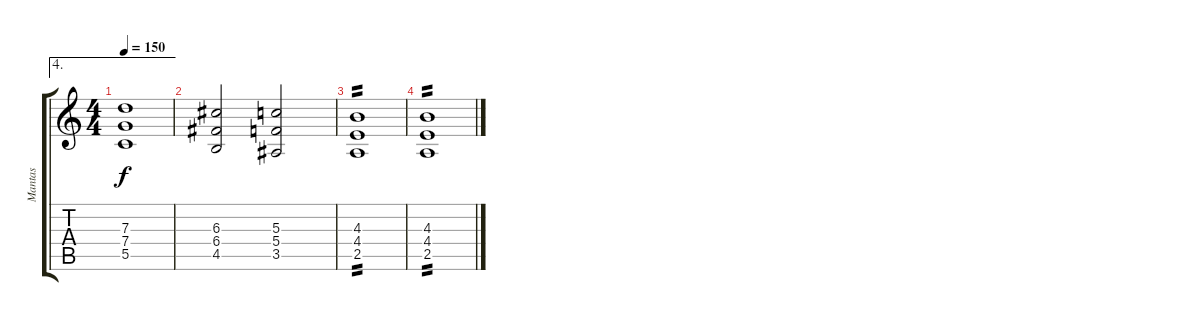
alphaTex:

\track ("Mantas" "Mantas") {instrument overdrivenguitar}
\staff {score tabs}
\tuning (E4 C4 G3 C3 G2 C2) {hide}
\ae 4
\ts (4 4)
\tempo 150
\clef g2
\ks c
(7.3 7.4 5.5).1{dy f} |
(6.3 6.4 4.5).2 (5.3 5.4 3.5).2 |
(4.3 4.4 2.5).1{tp 2} |
(4.3 4.4 2.5).1{tp 2}
